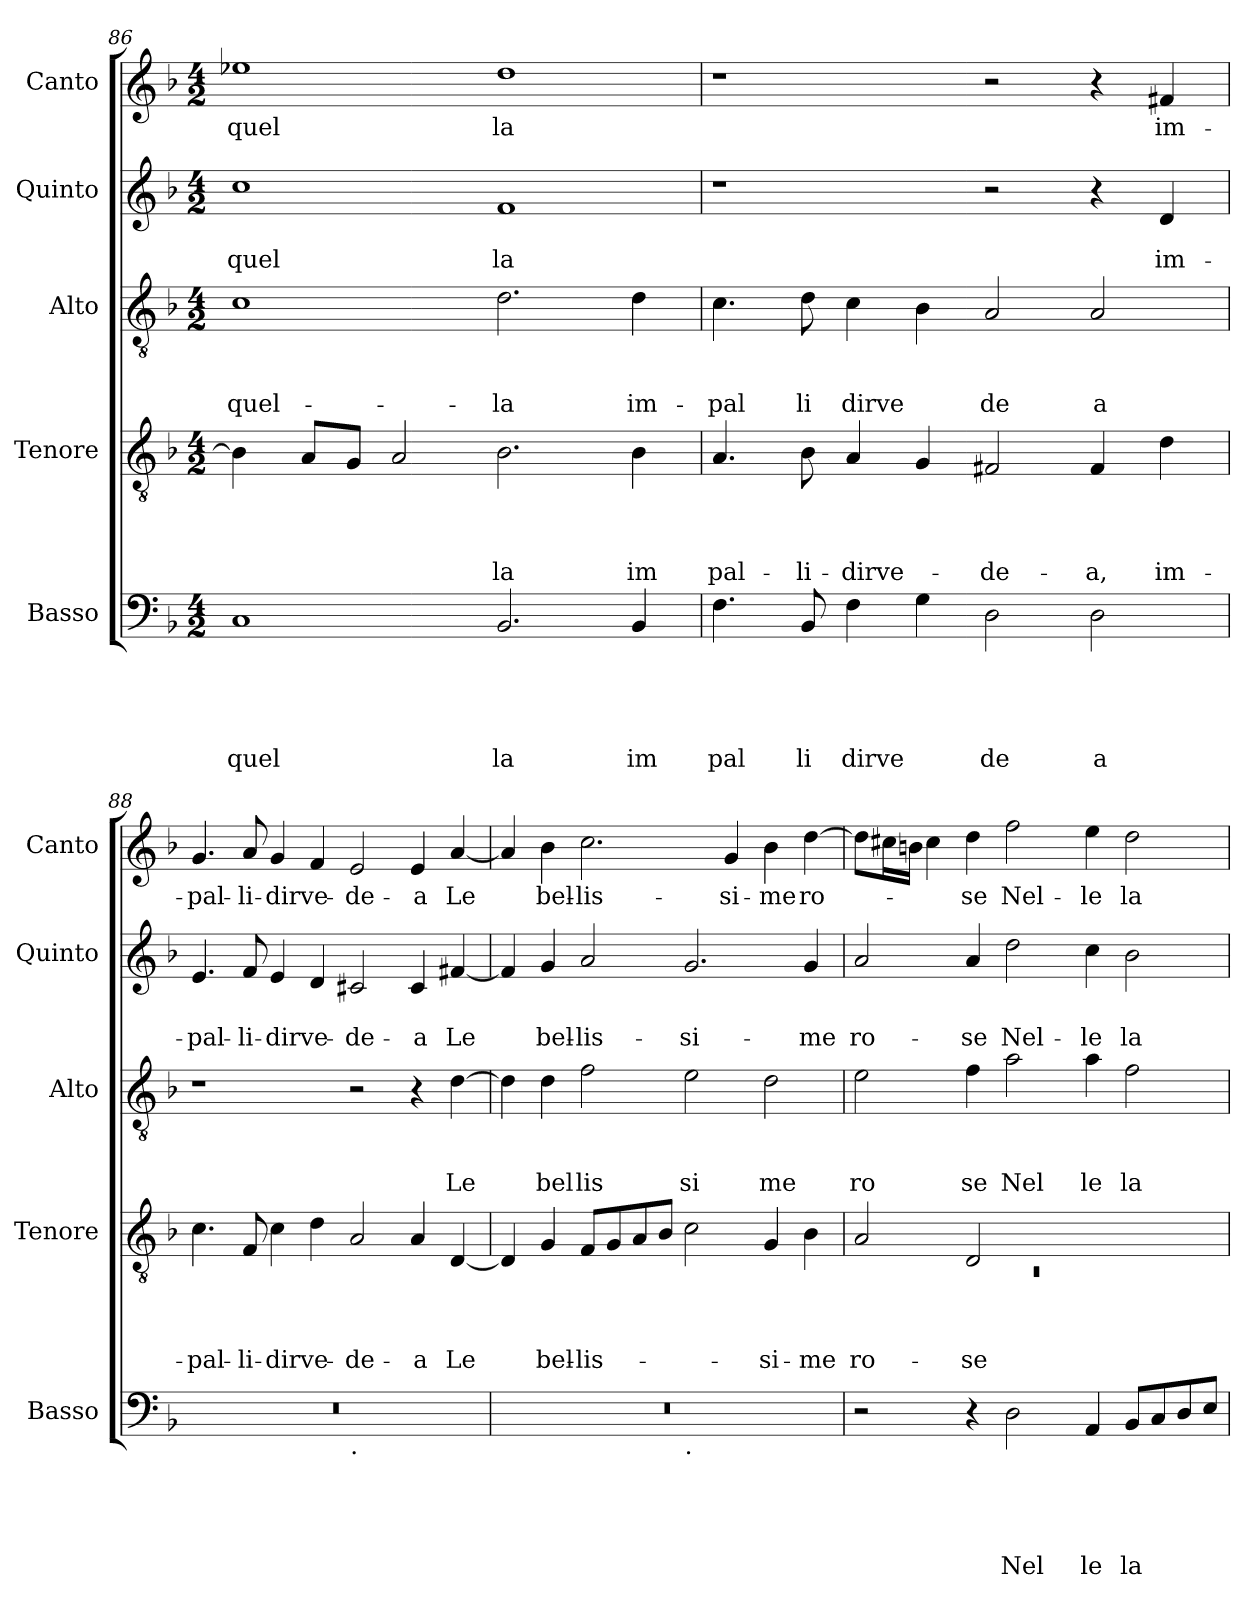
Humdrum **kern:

**kern	**text	**text	**text	**text	**text	**kern	**text	**text	**text	**text	**kern	**text	**text	**text	**kern	**text	**text	**kern	**text
*part5	*part5	*part5	*part5	*part5	*part5	*part4	*part4	*part4	*part4	*part4	*part3	*part3	*part3	*part3	*part2	*part2	*part2	*part1	*part1
*staff5	*staff5	*staff5	*staff5	*staff5	*staff5	*staff4	*staff4	*staff4	*staff4	*staff4	*staff3	*staff3	*staff3	*staff3	*staff2	*staff2	*staff2	*staff1	*staff1
*I"Basso	*	*	*	*	*	*I"Tenore	*	*	*	*	*I"Alto	*	*	*	*I"Quinto	*	*	*I"Canto	*
*I'Basso	*	*	*	*	*	*I'Tenore	*	*	*	*	*I'Alto	*	*	*	*I'Quinto	*	*	*I'Canto	*
*clefF4	*	*	*	*	*	*clefGv2	*	*	*	*	*clefGv2	*	*	*	*clefG2	*	*	*clefG2	*
*k[b-]	*	*	*	*	*	*k[b-]	*	*	*	*	*k[b-]	*	*	*	*k[b-]	*	*	*k[b-]	*
*F:	*	*	*	*	*	*F:	*	*	*	*	*F:	*	*	*	*F:	*	*	*F:	*
*M4/2	*	*	*	*	*	*M4/2	*	*	*	*	*M4/2	*	*	*	*M4/2	*	*	*M4/2	*
=86	=86	=86	=86	=86	=86	=86	=86	=86	=86	=86	=86	=86	=86	=86	=86	=86	=86	=86	=86
!	!	!	!	!	!LO:LY:b	!	!	!	!	!	!	!	!	!LO:LY:b	!	!	!LO:LY:b	!	!LO:LY:b
1C	.	.	.	.	quel	4B-\]	.	.	.	.	1c	.	.	quel-	1cc	.	quel	1ee-X	quel
.	.	.	.	.	.	8A/L	.	.	.	.	.	.	.	.	.	.	.	.	.
.	.	.	.	.	.	8G/J	.	.	.	.	.	.	.	.	.	.	.	.	.
.	.	.	.	.	.	2A/	.	.	.	.	.	.	.	.	.	.	.	.	.
!	!	!	!	!	!LO:LY:b	!	!	!	!	!LO:LY:b	!	!	!	!LO:LY:b	!	!	!LO:LY:b	!	!LO:LY:b
2.BB-/	.	.	.	.	la	2.B-\	.	.	.	la	2.d\	.	.	-la	1f	.	la	1dd	la
!	!	!	!	!	!LO:LY:b	!	!	!	!	!LO:LY:b	!	!	!	!LO:LY:b	!	!	!	!	!
4BB-/	.	.	.	.	im	4B-\	.	.	.	im	4d\	.	.	im-	.	.	.	.	.
!!LO:LB:g=z
=87	=87	=87	=87	=87	=87	=87	=87	=87	=87	=87	=87	=87	=87	=87	=87	=87	=87	=87	=87
!	!	!	!	!	!LO:LY:b	!	!	!	!	!LO:LY:b	!	!	!	!LO:LY:b	!	!	!	!	!
4.F\	.	.	.	.	pal	4.A/	.	.	.	pal-	4.c\	.	.	-pal	1r	.	.	1r	.
!	!	!	!	!	!LO:LY:b	!	!	!	!	!LO:LY:b	!	!	!	!LO:LY:b	!	!	!	!	!
8BB-/	.	.	.	.	li	8B-\	.	.	.	-li-	8d\	.	.	li	.	.	.	.	.
!	!	!	!	!	!LO:LY:b	!	!	!	!	!LO:LY:b	!	!	!	!LO:LY:b	!	!	!	!	!
4F\	.	.	.	.	dirve	4A/	.	.	.	-dirve-	4c\	.	.	dirve	.	.	.	.	.
4G\	.	.	.	.	.	4G/	.	.	.	.	4B-\	.	.	.	.	.	.	.	.
!	!	!	!	!	!LO:LY:b	!	!	!	!	!LO:LY:b	!	!	!	!LO:LY:b	!	!	!	!	!
2D\	.	.	.	.	de	2F#X/	.	.	.	-de-	2A/	.	.	de	2r	.	.	2r	.
!	!	!	!	!	!LO:LY:b	!	!	!	!	!LO:LY:b	!	!	!	!LO:LY:b	!	!	!	!	!
2D\	.	.	.	.	a	4F#/	.	.	.	-a,	2A/	.	.	a	4r	.	.	4r	.
!	!	!	!	!	!	!	!	!	!	!LO:LY:b	!	!	!	!	!	!	!LO:LY:b	!	!LO:LY:b
.	.	.	.	.	.	4d\	.	.	.	im-	.	.	.	.	4d/	.	im-	4f#X/	im-
=88	=88	=88	=88	=88	=88	=88	=88	=88	=88	=88	=88	=88	=88	=88	=88	=88	=88	=88	=88
!	!	!	!	!	!	!	!	!	!	!LO:LY:b	!	!	!	!	!	!	!LO:LY:b	!	!LO:LY:b
*^	*	*	*	*	*	*	*	*	*	*	*	*	*	*	*	*	*	*	*
0r	1ryy	.	.	.	.	.	4.c\	.	.	.	-pal-	1r	.	.	.	4.e/	.	-pal-	4.g/	-pal-
!	!	!	!	!	!	!	!	!	!	!	!LO:LY:b	!	!	!	!	!	!	!LO:LY:b	!	!LO:LY:b
.	.	.	.	.	.	.	8F/	.	.	.	-li-	.	.	.	.	8f/	.	-li-	8a/	-li-
!	!	!	!	!	!	!	!	!	!	!	!LO:LY:b	!	!	!	!	!	!	!LO:LY:b	!	!LO:LY:b
.	.	.	.	.	.	.	4c\	.	.	.	-dirve-	.	.	.	.	4e/	.	-dirve-	4g/	-dirve-
.	.	.	.	.	.	.	4d\	.	.	.	.	.	.	.	.	4d/	.	.	4f/	.
!	!LO:TX:b:t=.	!	!	!	!	!	!	!	!	!	!	!	!	!	!	!	!	!	!	!
!	!	!	!	!	!	!	!	!	!	!	!LO:LY:b	!	!	!	!	!	!	!LO:LY:b	!	!LO:LY:b
.	1ryy	.	.	.	.	.	2A/	.	.	.	-de-	2r	.	.	.	2c#X/	.	-de-	2e/	-de-
!	!	!	!	!	!	!	!	!	!	!	!LO:LY:b	!	!	!	!	!	!	!LO:LY:b	!	!LO:LY:b
.	.	.	.	.	.	.	4A/	.	.	.	-a	4r	.	.	.	4c#/	.	-a	4e/	-a
!	!	!	!	!	!	!	!	!	!	!	!LO:LY:b	!	!	!	!LO:LY:b	!	!	!LO:LY:b	!	!LO:LY:b
.	.	.	.	.	.	.	[<4D/	.	.	.	Le	[>4d\	.	.	Le	[<4f#X/	.	Le	[<4a/	Le
=89	=89	=89	=89	=89	=89	=89	=89	=89	=89	=89	=89	=89	=89	=89	=89	=89	=89	=89	=89	=89
0r	1ryy	.	.	.	.	.	4D/]	.	.	.	.	4d\]	.	.	.	4f#/]	.	.	4a/]	.
!	!	!	!	!	!	!	!	!	!	!	!LO:LY:b	!	!	!	!LO:LY:b	!	!	!LO:LY:b	!	!LO:LY:b
.	.	.	.	.	.	.	4G/	.	.	.	bel-	4d\	.	.	bel	4g/	.	bel-	4b-\	bel-
!	!	!	!	!	!	!	!	!	!	!	!LO:LY:b	!	!	!	!LO:LY:b	!	!	!LO:LY:b	!	!LO:LY:b
.	.	.	.	.	.	.	8F/L	.	.	.	-lis-	2f\	.	.	lis	2a/	.	-lis-	2.cc\	-lis-
.	.	.	.	.	.	.	8G/	.	.	.	.	.	.	.	.	.	.	.	.	.
.	.	.	.	.	.	.	8A/	.	.	.	.	.	.	.	.	.	.	.	.	.
.	.	.	.	.	.	.	8B-/J	.	.	.	.	.	.	.	.	.	.	.	.	.
!	!LO:TX:b:t=.	!	!	!	!	!	!	!	!	!	!	!	!	!	!	!	!	!	!	!
!	!	!	!	!	!	!	!	!	!	!	!	!	!	!	!LO:LY:b	!	!	!LO:LY:b	!	!
.	1ryy	.	.	.	.	.	2c\	.	.	.	.	2e\	.	.	si	2.g/	.	-si-	.	.
!	!	!	!	!	!	!	!	!	!	!	!	!	!	!	!	!	!	!	!	!LO:LY:b
.	.	.	.	.	.	.	.	.	.	.	.	.	.	.	.	.	.	.	4g/	-si-
!	!	!	!	!	!	!	!	!	!	!	!LO:LY:b	!	!	!	!LO:LY:b	!	!	!	!	!LO:LY:b
.	.	.	.	.	.	.	4G/	.	.	.	-si-	2d\	.	.	me	.	.	.	4b-\	-me
!	!	!	!	!	!	!	!	!	!	!	!LO:LY:b	!	!	!	!	!	!	!LO:LY:b	!	!LO:LY:b
.	.	.	.	.	.	.	4B-\	.	.	.	-me	.	.	.	.	4g/	.	-me	[>4dd\	ro-
=90	=90	=90	=90	=90	=90	=90	=90	=90	=90	=90	=90	=90	=90	=90	=90	=90	=90	=90	=90	=90
*	*	*	*	*	*	*	*^	*	*	*	*	*	*	*	*	*	*	*	*	*
!	!	!	!	!	!	!	!	!LO:N:vis=1	!	!	!	!LO:LY:b	!	!	!	!LO:LY:b	!	!	!LO:LY:b	!	!
*v	*v	*	*	*	*	*	*	*	*	*	*	*	*	*	*	*	*	*	*	*	*
2r	.	.	.	.	.	2A/	0rC	.	.	.	ro-	2e\	.	.	ro	2a/	.	ro-	8dd\L]	.
.	.	.	.	.	.	.	.	.	.	.	.	.	.	.	.	.	.	.	16cc#X\L	.
.	.	.	.	.	.	.	.	.	.	.	.	.	.	.	.	.	.	.	16bn\JJ	.
.	.	.	.	.	.	.	.	.	.	.	.	.	.	.	.	.	.	.	4cc#\	.
!	!	!	!	!	!	!	!	!	!	!	!LO:LY:b	!	!	!	!LO:LY:b	!	!	!LO:LY:b	!	!LO:LY:b
4r	.	.	.	.	.	2D/	.	.	.	.	-se	4f\	.	.	se	4a/	.	-se	4dd\	-se
!	!	!	!	!	!LO:LY:b	!	!	!	!	!	!	!	!	!	!LO:LY:b	!	!	!LO:LY:b	!	!LO:LY:b
2D\	.	.	.	.	Nel	.	.	.	.	.	.	2a\	.	.	Nel	2dd\	.	Nel-	2ff\	Nel-
.	.	.	.	.	.	1ryy	.	.	.	.	.	.	.	.	.	.	.	.	.	.
!	!	!	!	!	!LO:LY:b	!	!	!	!	!	!	!	!	!	!LO:LY:b	!	!	!LO:LY:b	!	!LO:LY:b
4AA/	.	.	.	.	le	.	.	.	.	.	.	4a\	.	.	le	4cc\	.	-le	4ee\	-le
!	!	!	!	!	!LO:LY:b	!	!	!	!	!	!	!	!	!	!LO:LY:b	!	!	!LO:LY:b	!	!LO:LY:b
8BB-/L	.	.	.	.	la	.	.	.	.	.	.	2f\	.	.	la	2b-\	.	la-	2dd\	la-
8C/	.	.	.	.	.	.	.	.	.	.	.	.	.	.	.	.	.	.	.	.
8D/	.	.	.	.	.	.	.	.	.	.	.	.	.	.	.	.	.	.	.	.
8E/J	.	.	.	.	.	.	.	.	.	.	.	.	.	.	.	.	.	.	.	.
*	*	*	*	*	*	*v	*v	*	*	*	*	*	*	*	*	*	*	*	*	*
=	=	=	=	=	=	=	=	=	=	=	=	=	=	=	=	=	=	=	=
*-	*-	*-	*-	*-	*-	*-	*-	*-	*-	*-	*-	*-	*-	*-	*-	*-	*-	*-	*-
